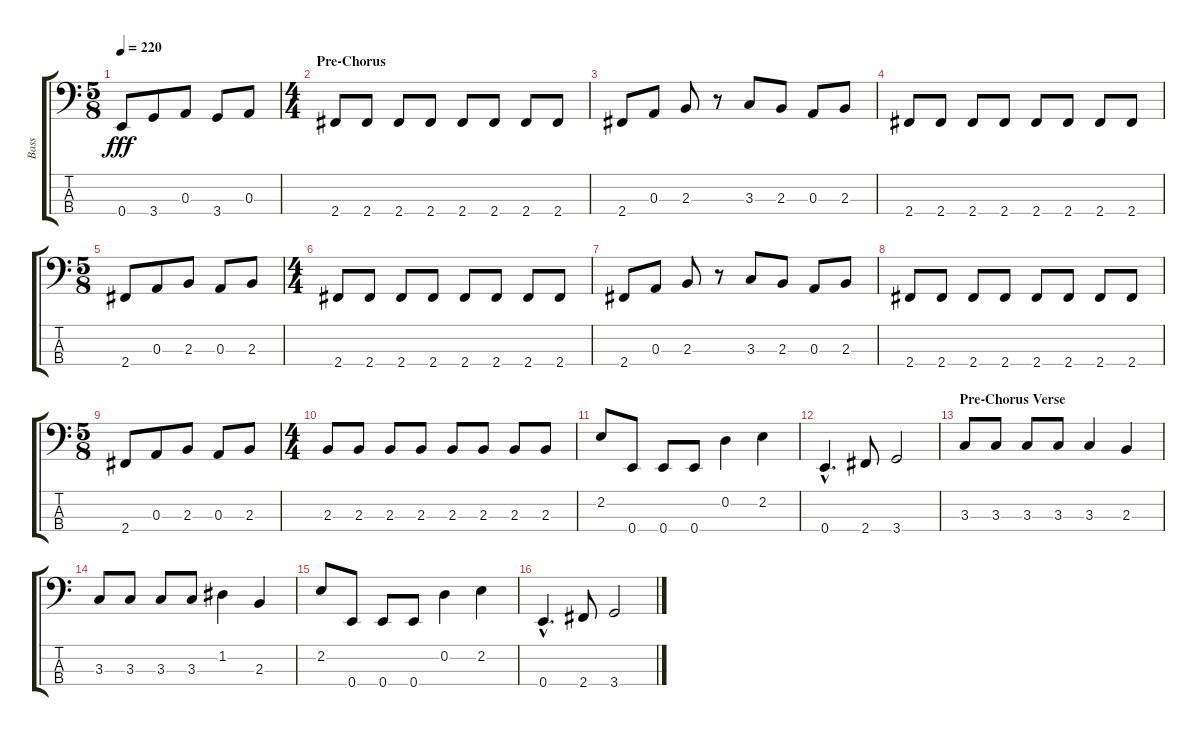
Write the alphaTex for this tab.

\track ("Bass" "Bass") {instrument electricbassfinger}
\staff {score tabs}
\tuning (G2 D2 A1 E1) {hide}
\ts (5 8)
\tempo 220
\clef f4
\ks c
0.4.8{dy fff} 3.4.8 0.3.8 3.4.8 0.3.8 |
\ts (4 4)
\section ("" "Pre-Chorus")
2.4.8 2.4.8 2.4.8 2.4.8 2.4.8 2.4.8 2.4.8 2.4.8 |
2.4.8 0.3.8 2.3.8 r.8 3.3.8 2.3.8 0.3.8 2.3.8 |
2.4.8 2.4.8 2.4.8 2.4.8 2.4.8 2.4.8 2.4.8 2.4.8 |
\ts (5 8)
2.4.8 0.3.8 2.3.8 0.3.8 2.3.8 |
\ts (4 4)
2.4.8 2.4.8 2.4.8 2.4.8 2.4.8 2.4.8 2.4.8 2.4.8 |
2.4.8 0.3.8 2.3.8 r.8 3.3.8 2.3.8 0.3.8 2.3.8 |
2.4.8 2.4.8 2.4.8 2.4.8 2.4.8 2.4.8 2.4.8 2.4.8 |
\ts (5 8)
2.4.8 0.3.8 2.3.8 0.3.8 2.3.8 |
\ts (4 4)
2.3.8 2.3.8 2.3.8 2.3.8 2.3.8 2.3.8 2.3.8 2.3.8 |
2.2.8 0.4.8 0.4.8 0.4.8 0.2.4 2.2.4 |
0.4{hac}.4{d} 2.4.8 3.4.2 |
\section ("" "Pre-Chorus Verse")
3.3.8 3.3.8 3.3.8 3.3.8 3.3.4 2.3.4 |
3.3.8 3.3.8 3.3.8 3.3.8 1.2.4 2.3.4 |
2.2.8 0.4.8 0.4.8 0.4.8 0.2.4 2.2.4 |
0.4{hac}.4{d} 2.4.8 3.4.2
